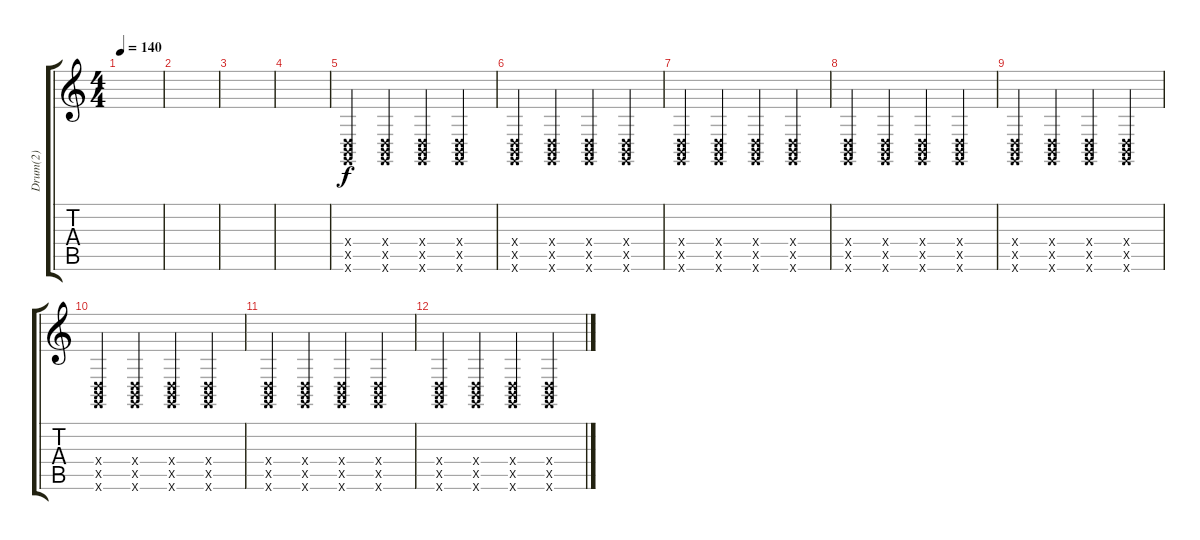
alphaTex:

\track ("Drum(2)" "Drum(2)") {instrument synthdrum}
\staff {score tabs}
\tuning (E4 B3 G3 D3 A2 E2) {hide}
\ts (4 4)
\tempo 140
\clef g2
\ks c
|
|
|
|
(0.4{x} 2.5{x} 3.6{x}).4 (0.4{x} 2.5{x} 3.6{x}).4 (0.4{x} 2.5{x} 3.6{x}).4 (0.4{x} 2.5{x} 3.6{x}).4 |
(0.4{x} 2.5{x} 3.6{x}).4 (0.4{x} 2.5{x} 3.6{x}).4 (0.4{x} 2.5{x} 3.6{x}).4 (0.4{x} 2.5{x} 3.6{x}).4 |
(0.4{x} 2.5{x} 3.6{x}).4 (0.4{x} 2.5{x} 3.6{x}).4 (0.4{x} 2.5{x} 3.6{x}).4 (0.4{x} 2.5{x} 3.6{x}).4 |
(0.4{x} 2.5{x} 3.6{x}).4 (0.4{x} 2.5{x} 3.6{x}).4 (0.4{x} 2.5{x} 3.6{x}).4 (0.4{x} 2.5{x} 3.6{x}).4 |
(0.4{x} 2.5{x} 3.6{x}).4 (0.4{x} 2.5{x} 3.6{x}).4 (0.4{x} 2.5{x} 3.6{x}).4 (0.4{x} 2.5{x} 3.6{x}).4 |
(0.4{x} 2.5{x} 3.6{x}).4 (0.4{x} 2.5{x} 3.6{x}).4 (0.4{x} 2.5{x} 3.6{x}).4 (0.4{x} 2.5{x} 3.6{x}).4 |
(0.4{x} 2.5{x} 3.6{x}).4 (0.4{x} 2.5{x} 3.6{x}).4 (0.4{x} 2.5{x} 3.6{x}).4 (0.4{x} 2.5{x} 3.6{x}).4 |
(0.4{x} 2.5{x} 3.6{x}).4 (0.4{x} 2.5{x} 3.6{x}).4 (0.4{x} 2.5{x} 3.6{x}).4 (0.4{x} 2.5{x} 3.6{x}).4
